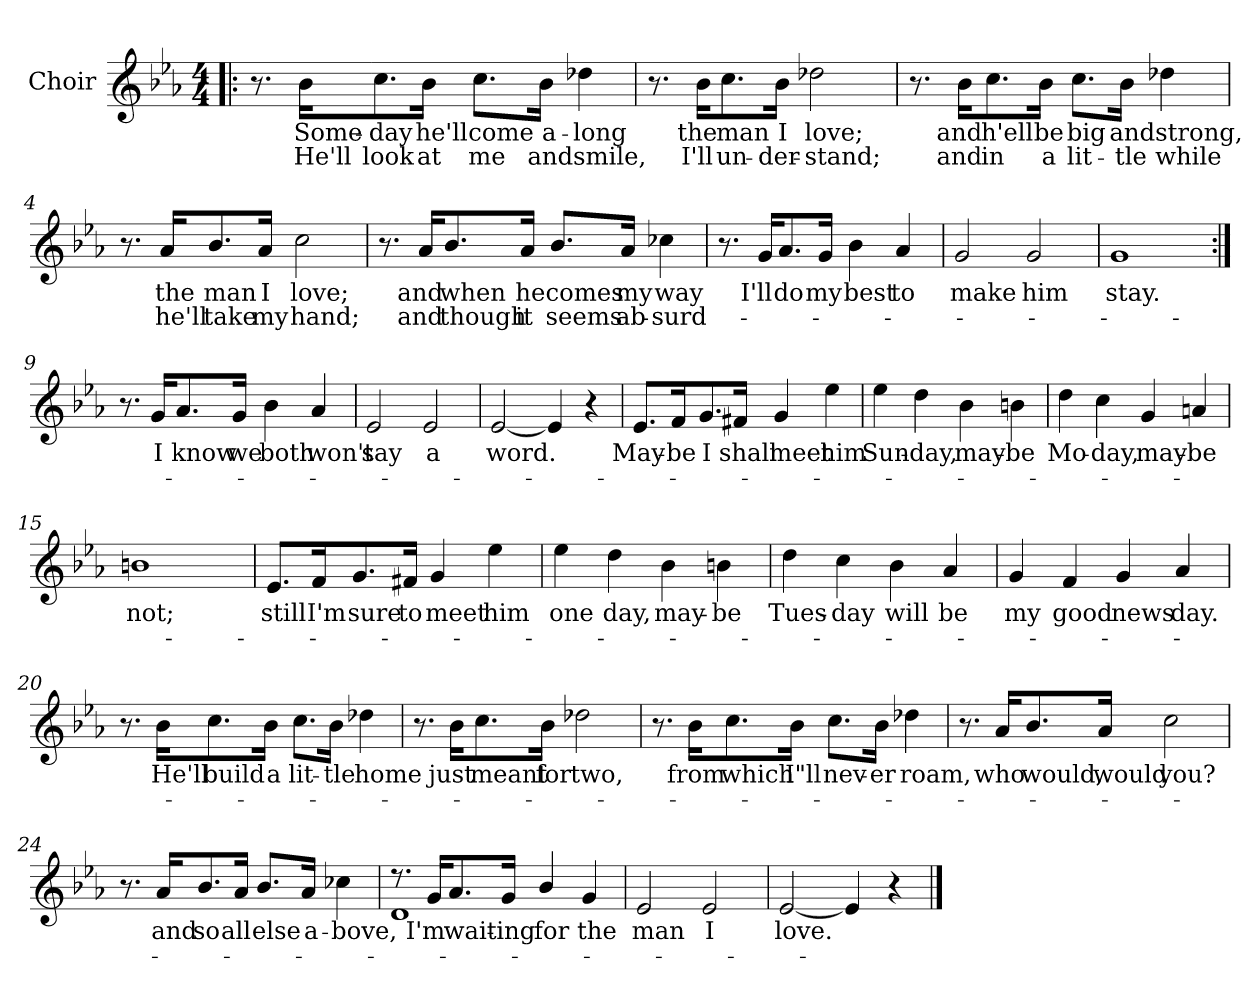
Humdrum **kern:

**kern	**text	**text
*part1	*part1	*part1
*staff1	*staff1	*staff1
*I"Choir	*	*
*I'Ch	*	*
*clefG2	*	*
*k[b-e-a-]	*	*
*E-:	*	*
*M4/4	*	*
=1!|:	=1!|:	=1!|:
8.r	.	.
16b-\L	Some-	He'll
8.cc\	-day	look
16b-\J	he'll	at
8.cc\L	come	me
16b-\J	a-	and
4dd-X\	-long	smile,
=2	=2	=2
8.r	.	.
16b-\L	the	I'll
8.cc\	man	un-
16b-\J	I	-der-
2dd-X\	love;	stand;
=3	=3	=3
8.r	.	.
16b-\L	and	and
8.cc\	h'ell	in
16b-\J	be	a
8.cc\L	big	lit-
16b-\J	and	-tle
4dd-X\	strong,	while
=4	=4	=4
8.r	.	.
16a-/L	the	he'll
8.b-/	man	take
16a-/J	I	my
2cc\	love;	hand;
!!LO:LB:g=z
=5	=5	=5
8.r	.	.
16a-/L	and	and
8.b-/	when	though
16a-/J	he	it
8.b-/L	comes	seems
16a-/J	my	ab-
4cc-X\	way	-surd-
=6	=6	=6
8.r	.	.
16g/L	I'll	.
8.a-/	do	.
16g/J	my	.
4b-\	best	.
4a-/	to	.
=7	=7	=7
2g/	make	.
2g/	him	.
=8	=8	=8
1g	stay.	.
!!LO:LB:g=z
=9:|!	=9:|!	=9:|!
8.r	.	.
16g/L	I	.
8.a-/	know	.
16g/J	we	.
4b-\	both	.
4a-/	won't	.
=10	=10	=10
2e-/	say	.
2e-/	a	.
=11	=11	=11
[2e-/	word.	.
4e-/]	.	.
4r	.	.
=12	=12	=12
8.e-/L	May-	.
16f/	-be	.
8.g/	I	.
16f#X/J	shall	.
4g/	meet	.
4ee-\	him	.
!!LO:LB:g=z
=13	=13	=13
4ee-\	Sun-	.
4dd\	-day,	.
4b-\	may-	.
4bn\	-be	.
=14	=14	=14
4dd\	Mo-	.
4cc\	-day,	.
4g/	may-	.
4an/	-be	.
=15	=15	=15
1bn	not;	.
=16	=16	=16
8.e-/L	still	.
16f/	I'm	.
8.g/	sure	.
16f#X/J	to	.
4g/	meet	.
4ee-\	him	.
!!LO:LB:g=z
=17	=17	=17
4ee-\	one	.
4dd\	day,	.
4b-\	may-	.
4bn\	-be	.
=18	=18	=18
4dd\	Tues-	.
4cc\	-day	.
4b-\	will	.
4a-/	be	.
=19	=19	=19
4g/	my	.
4f/	good	.
4g/	news	.
4a-/	day.	.
=20	=20	=20
8.r	.	.
16b-\L	He'll	.
8.cc\	build	.
16b-\J	a	.
8.cc\L	lit-	.
16b-\J	-tle	.
4dd-X\	home	.
!!LO:LB:g=z
=21	=21	=21
8.r	.	.
16b-\L	just	.
8.cc\	meant	.
16b-\J	for	.
2dd-X\	two,	.
=22	=22	=22
8.r	.	.
16b-\L	from	.
8.cc\	which	.
16b-\J	I"ll	.
8.cc\L	nev-	.
16b-\J	-er	.
4dd-X\	roam,	.
=23	=23	=23
8.r	.	.
16a-/L	who	.
8.b-/	would,	.
16a-/J	would	.
2cc\	you?	.
=24	=24	=24
8.r	.	.
16a-/L	and	.
8.b-/	so	.
16a-/J	all	.
8.b-/L	else	.
16a-/J	a-	.
4cc-X\	-bove,	.
!!LO:LB:g=z
=25	=25	=25
*^	*	*
8.r	1d	.	.
16g/L	.	I'm	.
8.a-/	.	wait-	.
16g/J	.	-ing	.
4b-/	.	for	.
4g/	.	the	.
*v	*v	*	*
=26	=26	=26
2e-/	man	.
2e-/	I	.
=27	=27	=27
[2e-/	love.	.
4e-/]	.	.
4r	.	.
==	==	==
*-	*-	*-
